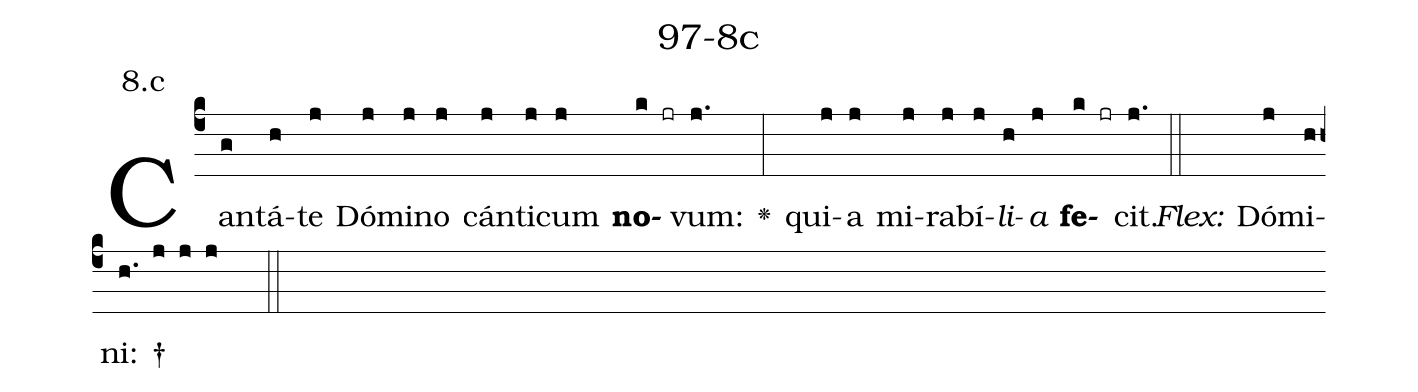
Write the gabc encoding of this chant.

name: 97-8c;
annotation: 8.c;
%%
(c4)Can(g)tá(h)te(j) Dó(j)mi(j)no(j) cán(j)ti(j)cum(j) <b>no</b>(k jr)vum:(j.) <v>\greheightstar</v>(:) qui(j)a(j) mi(j)ra(j)bí(j)<i>li</i>(h)<i>a</i>(j) <b>fe</b>(k jr)cit.(j.) (::)
<i>Flex:</i>()  Dó(j)mi(h)ni: †(h. j j j  ::)

%E(j) u(j) o(h) u(j) a(k) e.(j.) (::)
